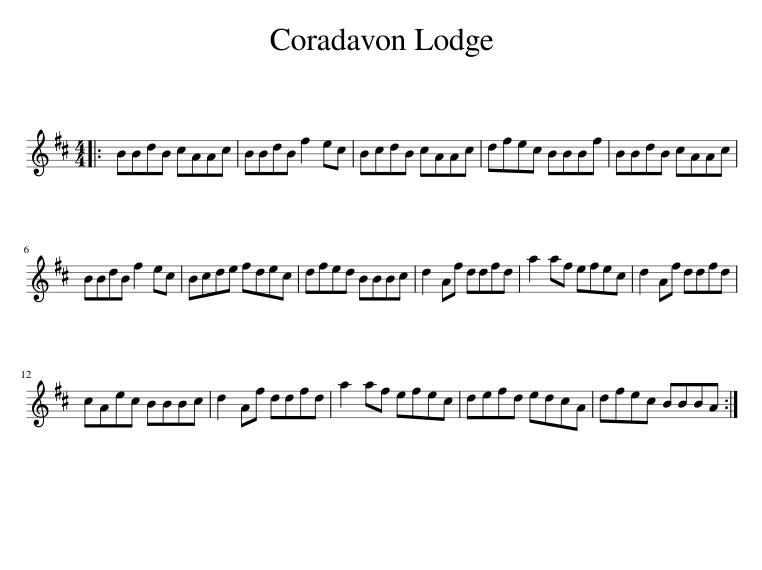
X:1
L:1/8
M:4/4
I:linebreak $
K:Bmin
V:1 treble
V:1
|: BBdB cAAc | BBdB f2 ec | BcdB cAAc | dfec BBBf | BBdB cAAc |$ %5
 BBdB f2 ec | Bcde fdec | dfed BBBc | d2 Af ddfd | a2 af efec | %10
 d2 Af ddfd |$ cAec BBBc | d2 Af ddfd | a2 af efec | defd edcA | %15
 dfec BBBA :| %16
